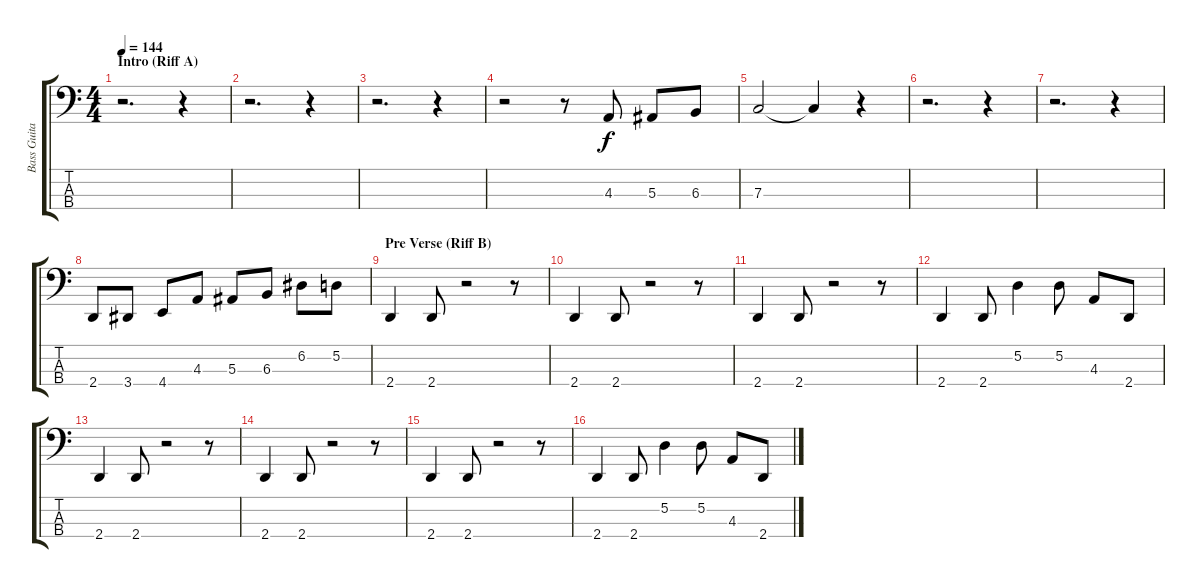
\track ("Bass Guitar" "Bass Guita") {instrument slapbass1}
\staff {score tabs}
\tuning (D2 A1 F1 C1) {hide}
\ts (4 4)
\section ("" "Intro (Riff A)")
\tempo 144
\clef f4
\ks c
r.2{d dy f instrument slapbass1} r.4 |
r.2{d} r.4 |
r.2{d} r.4 |
r.2 r.8 4.3.8 5.3.8 6.3.8 |
7.3.2 7.3{t}.4 r.4 |
r.2{d} r.4 |
r.2{d} r.4 |
2.4.8 3.4.8 4.4.8 4.3.8 5.3.8 6.3.8 6.2.8 5.2.8 |
\section ("" "Pre Verse (Riff B)")
2.4.4 2.4.8 r.2 r.8 |
2.4.4 2.4.8 r.2 r.8 |
2.4.4 2.4.8 r.2 r.8 |
2.4.4 2.4.8 5.2.4 5.2.8 4.3.8 2.4.8 |
2.4.4 2.4.8 r.2 r.8 |
2.4.4 2.4.8 r.2 r.8 |
2.4.4 2.4.8 r.2 r.8 |
2.4.4 2.4.8 5.2.4 5.2.8 4.3.8 2.4.8
